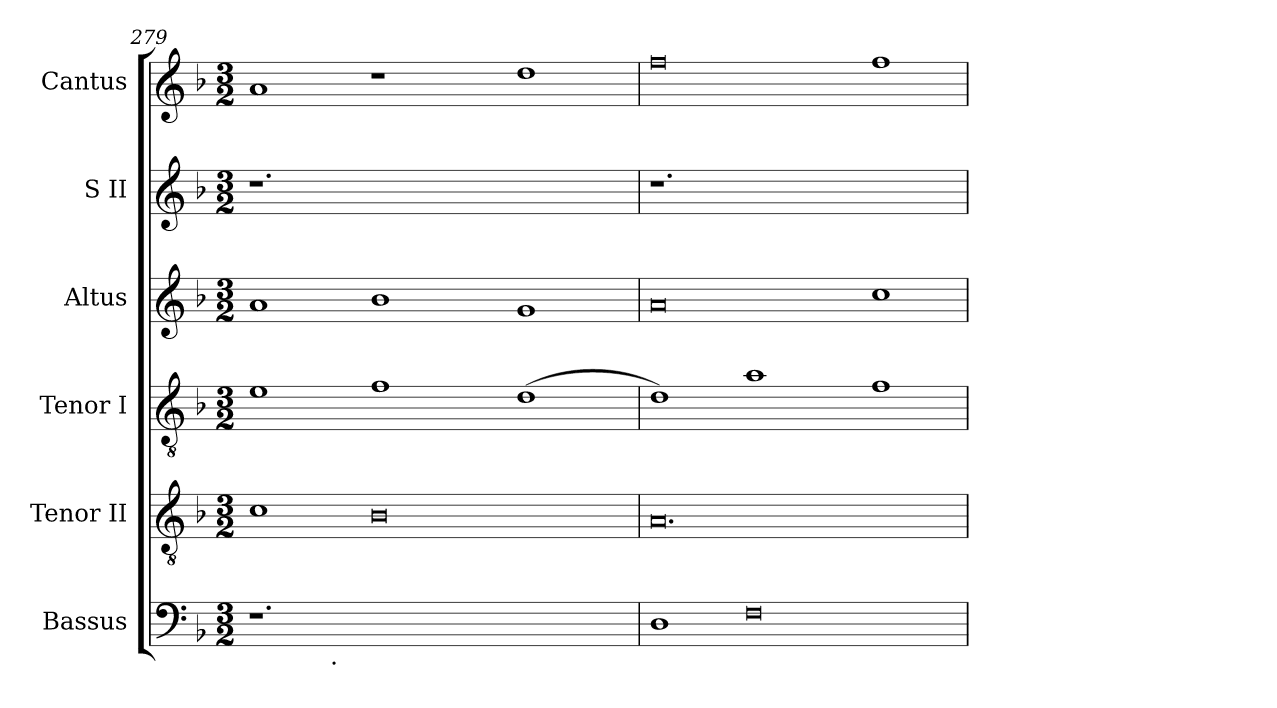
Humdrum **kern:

**kern	**kern	**kern	**kern	**kern	**kern
*part6	*part5	*part4	*part3	*part2	*part1
*staff6	*staff5	*staff4	*staff3	*staff2	*staff1
*I"Bassus	*I"Tenor II	*I"Tenor I	*I"Altus	*I"S II	*I"Cantus
*I'B	*I'T II	*I'T I	*I'A	*	*
!!LO:LB:g=z
*clefF4	*clefGv2	*clefGv2	*clefG2	*clefG2	*clefG2
*k[b-]	*k[b-]	*k[b-]	*k[b-]	*k[b-]	*k[b-]
*F:	*F:	*F:	*F:	*F:	*F:
*M3/2	*M3/2	*M3/2	*M3/2	*M3/2	*M3/2
=279	=279	=279	=279	=279	=279
*^	*	*	*	*	*
1.r	2.ryy	1c	1e	1a	1.r	1a
!	!LO:TX:b:t=.	!	!	!	!	!
.	1ryy	.	.	.	.	.
.	.	0B-	1f	1b-	.	1r
1.ryy	.	.	.	.	1.ryy	.
.	1ryy	.	.	.	.	.
.	.	.	(>1d	1g	.	1dd
.	4ryy	.	.	.	.	.
*v	*v	*	*	*	*	*
=280	=280	=280	=280	=280	=280
1D	0.A	1d)	0a	1.r	0ff
0F	.	1a	.	.	.
.	.	.	.	1.ryy	.
.	.	1f	1cc	.	1ff
=	=	=	=	=	=
*-	*-	*-	*-	*-	*-
